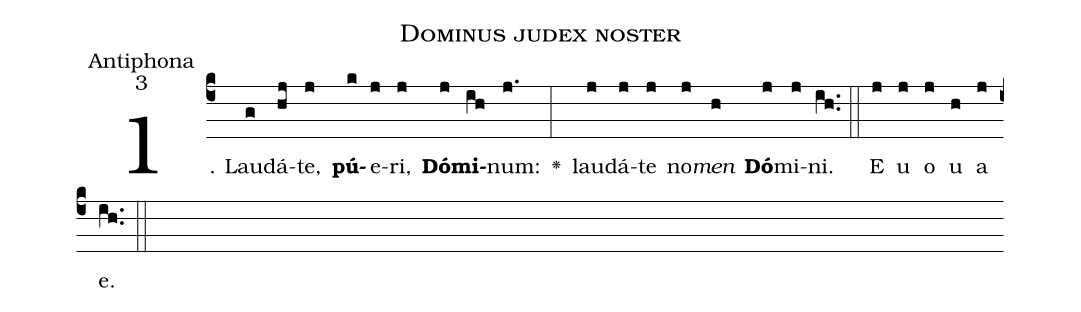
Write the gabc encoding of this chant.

name:Dominus judex noster;
office-part:Antiphona;
mode:3;
%%
(c4)1. Lau(g)dá(hj)te,(j) <b>pú</b>(k)e(j)ri,(j) <b>Dó</b>(j)<b>mi</b>(ih)num:(j.) <v>\greheightstar</v>(:) lau(j)dá(j)te(j) no(j)<i>men</i>(h) <b>Dó</b>(j)mi(j)ni.(ih..) (::) E(j) u(j) o(j) u(h) a(j) e.(ih..) (::)
